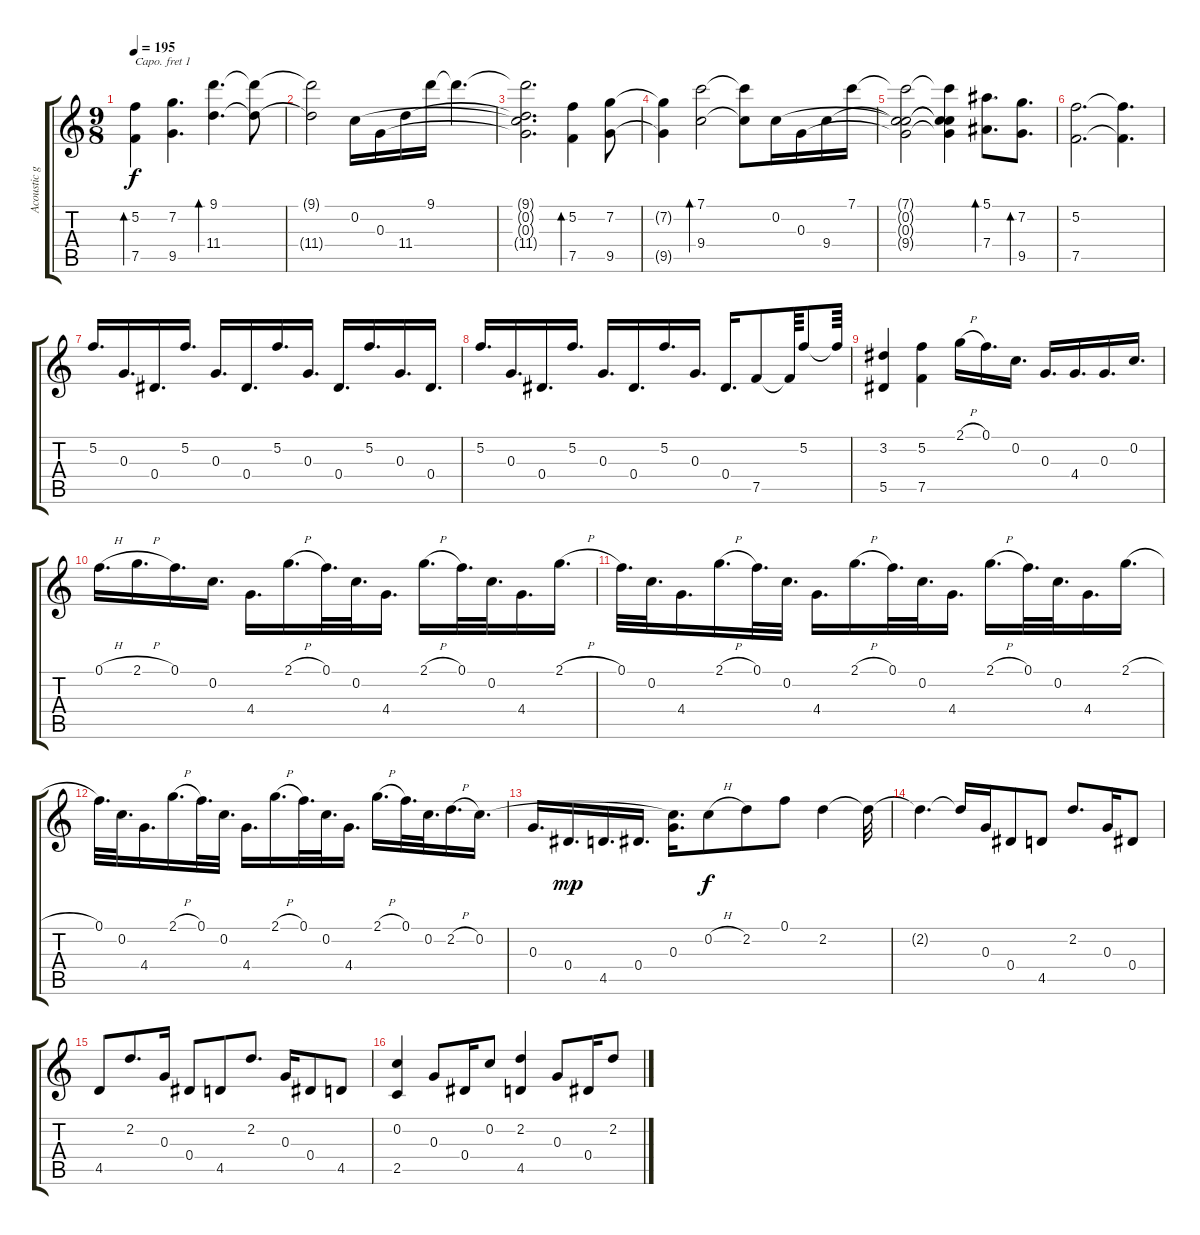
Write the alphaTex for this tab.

\track ("Acoustic guitar" "Acoustic g") {instrument acousticguitarsteel}
\staff {score tabs}
\capo 1
\tuning (E4 B3 Gb3 D3 A2 E2) {hide}
\ts (9 8)
\tempo 195
\clef g2
\ks c
(5.2 7.5).4{bd 480 dy f} (7.2 9.5).4{d} (9.1 11.4).4{d bd 30} (9.1{t} 11.4{t}).8 |
(9.1{t} 11.4{t}).2 0.2.16 0.3.16 11.4.16 9.1.16 9.1{t}.4{d} |
(9.1{t} 0.2{t} 0.3{t} 11.4{t}).2{d} (5.2 7.5).4{bd 120} (7.2 9.5).8 |
(7.2{t} 9.5{t}).4 (7.1 9.4).2{bd 30} (7.1{t} 9.4{t}).8 0.2.16 0.3.16 9.4.16 7.1.16 |
(7.1{t} 0.2{t} 0.3{t} 9.4{t}).2 (7.1{t} 0.2{t} 0.3{t} 9.4{t}).4 (5.1 7.4).8{d bd 480} (7.2 9.5).8{d bd 480} |
(5.2 7.5).2{d} (5.2{t} 7.5{t}).4{d} |
5.2.16{d} 0.3.16{d} 0.4.16{d} 5.2.16{d} 0.3.16{d} 0.4.16{d} 5.2.16{d} 0.3.16{d} 0.4.16{d} 5.2.16{d} 0.3.16{d} 0.4.16{d} |
5.2.16{d} 0.3.16{d} 0.4.16{d} 5.2.16{d} 0.3.16{d} 0.4.16{d} 5.2.16{d} 0.3.16{d} 0.4.16{d} 7.5.8 7.5{t}.64 5.2.8 5.2{t}.64 |
(3.2 5.5).4 (5.2 7.5).4 2.1{h}.16 0.1.16{d} 0.2.16{d} 0.3.16{d} 4.4.16{d} 0.3.16{d} 0.2.16{d} |
0.1{h}.16{d} 2.1{h}.16{d} 0.1.16{d} 0.2.16{d} 4.4.16{d} 2.1{h}.16{d volume 5} 0.1.32{d} 0.2.32{d} 4.4.16{d} 2.1{h}.16{d} 0.1.32{d} 0.2.32{d} 4.4.16{d} 2.1{h}.16{d} |
0.1.32{d} 0.2.32{d} 4.4.16{d} 2.1{h}.16{d} 0.1.32{d} 0.2.32{d} 4.4.16{d} 2.1{h}.16{d} 0.1.32{d} 0.2.32{d} 4.4.16{d} 2.1{h}.16{d} 0.1.32{d} 0.2.32{d} 4.4.16{d} 2.1{h}.16{d} |
0.1.32{d} 0.2.32{d} 4.4.16{d} 2.1{h}.16{d} 0.1.32{d} 0.2.32{d} 4.4.16{d} 2.1{h}.16{d} 0.1.32{d} 0.2.32{d} 4.4.16{d} 2.1{h}.16{d} 0.1.32{d} 0.2.32{d} 2.2{h}.16{d volume 13} 0.2.16{d} |
0.3.16{d} 0.4.16{d dy mp} 4.5.16{d} 0.4.16{d} (0.2{t} 0.3).16{d} 0.2{h}.8{dy f} 2.2.8 0.1.8 2.2.4 2.2{t}.32 |
2.2{t}.4{d} 2.2{t}.16 0.3.16 0.4.8 4.5.8 2.2.8{d} 0.3.16 0.4.8 |
4.5.8 2.2.8{d} 0.3.16 0.4.8 4.5.8 2.2.8{d} 0.3.16 0.4.8 4.5.8 |
(0.2 2.5).4 0.3.8{beam merge} 0.4.16{beam merge} 0.2.8 (2.2 4.5).4 0.3.8{beam merge} 0.4.16 2.2.8
